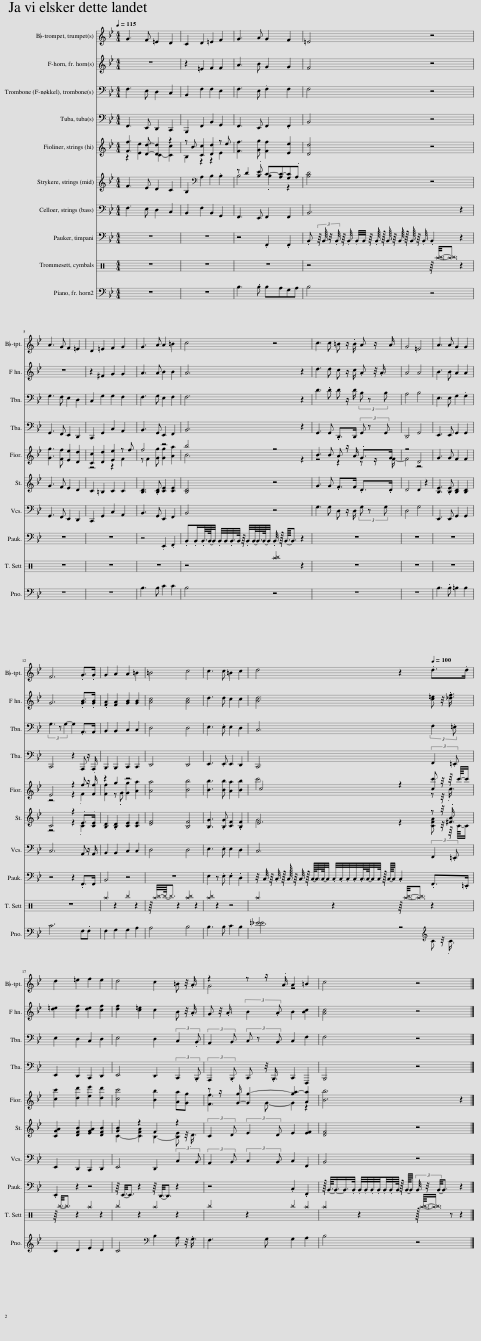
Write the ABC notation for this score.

X:1
%%score ( 1 2 ) 3 4 5 ( 6 7 ) ( 8 9 ) 10 11 12 ( 13 14 )
L:1/8
Q:1/4=115
M:4/4
I:linebreak $
K:Bb
V:1 treble transpose=-2
V:2 treble transpose="-2 "
V:3 treble transpose=-7
V:4 bass
V:5 bass
V:6 treble
V:7 treble
V:8 treble
V:9 treble
V:10 bass
V:11 bass
V:12 perc
K:none
V:13 bass
V:14 bass
V:1
[K:Bb] G3 F =E2 D2 | C2 D2 =E2 F2 | G3 A G2 F2 | =E4 z4 |$ A3 G F2 =E2 | %5
 D2 =E2 F2 G2 | G3 A A2 =B2 | c4 z4 | c3 c =B z/ .B/ A z/ A/ | G4 =E4 | %10
 A3 A G2 G2 |$ F6 .G>.G | G2 A2 A2 =B2 | =B4 c4 | c3 c =B2 c2 | %15
 d4 z2[Q:1/4=100] .d>.d |$ d2 =e2 f2 e2 |[Q:1/4=110] d4[Q:1/4=92] c2[Q:1/4=90] =B z/4 .A3/4 |[Q:1/4=80] z2 z z/[Q:1/4=50] .A/ A2 =B2 |[Q:1/4=40] c4 z4 |] %20
V:2
[K:Bb] x8 | x8 | x8 | x8 |$ x8 | %5
 x8 | x8 | x8 | x8 | x8 | %10
 x8 |$ x8 | x8 | x8 | x8 | %15
 x8 |$ x8 | x8 | G4 z4 | x8 |] %20
V:3
[K:Bb] z8 | z2 =E2 F2 F2 | A3 B G2 G2 | F4 z4 |$ z8 | %5
 z2 ^F2 G2 G2 | A3 A B2 B2 | A6 z2 | d3 d c z/ c/ .A z/4 .A3/4 | A4 A4 | %10
 B3 B A2 A2 |$ G6 .[GB]>.[GB] | .[FA]2 [FA]2 [GB]2 [GB]2 | [Ac]4 [Ac]4 | d3 d c2 c2 | %15
 [Bd]6 [c=e] z/4 .[_df]3/4 |$ [d=e]2 [cf]2 [de]2 [cf]2 | [df]2 [c=e]2 c2 B z/4 .A3/4 | G z/4 .A3/4 (3:2:2B2 .A B2 [Bc]2 | [Ac]4 z4 |] %20
V:4
 F,3 E, D,2 C,2 | B,,2 F,2 F,2 E,2 | F,3 E, .F,2 F,2 | F,4 z4 |$ G,3 F, E,2 D,2 | %5
 C,2 G,2 G,2 F,2 | F,3 G, E,2 F,2 | F,6 z2 | D3 .D D z/ D/ (3B, z B, | A,4 B,4 | %10
 E,3 E, G,2 .G,2 |$ (3G,3 z G,2- G,2 .A,,>A,, | B,,2 B,,2 C,2 C,2 | D,4 D,4 | E,3 .E, E,2 D,2 | %15
 C,6 (3:2:2F,2 .=E, |$ E,2 D,2 C,2 D,2 | E,4 D,2 (3:2:2C,2 .B,, | (3:2:2A,,2 B,, (3C, z B,, C,2 F,2 | F,4 z4 |] %20
V:5
 F,,3 E,, D,,2 C,,2 | B,,,2 F,,2 B,,2 G,,2 | F,,3 E,, F,,2 .F,,2 | B,,4 z4 |$ G,,3 F,, E,,2 D,,2 | %5
 C,,2 G,,2 C,2 A,,2 | B,,3 G,, E,,2 F,,2 | B,,6 z2 | G,,3 G,, .D,,>D,, (3G,, z G,, | D,,4 G,,4 | %10
 E,,3 E,, G,,2 G,,2 |$ C,,4 z2 A,,, z/ A,,,/ | B,,,2 B,,,2 C,,2 C,,2 | D,,4 D,,4 | E,,3 .E,, E,,2 D,,2 | %15
 C,,6 (3:2:2F,,2 .=E,, |$ E,,2 D,,2 C,,2 D,,2 | E,,4 D,,2 (3:2:2C,,2 .B,,, | (3:2:2A,,,2 .B,,, C,, z/4 .B,,,3/4 C,,2 F,,,2 | B,,,4 z4 |] %20
V:6
 [Ff]3 [Dd]- [Dd]2 z2 | z B [Cc]2 [Dd]2 z e | [Ff]3 [Gg] [Ff]2 [Ee]2 | [Dd]4 z4 |$ [Gg]3 [Ff] [Ee]2 [Dd]2 | %5
 [Cc]2 [Dd]2 [Ee]2 z f | f4 z4 | b4 z4 | B3 B A z/ A/ .G>G | z4 D4 | %10
 G3 G F2 F2 |$ E4 z2 f z/ .[Ff]/ | z2 g2 z4 | [Aa]4 [Bb]4 | [Bb]3 [Bb] [Aa]2 [Bb]2 | %15
 c4 z2 [cc'] z/4 z/8 c'/8-c'/ |$ [cc']2 [dd']2 [ee']2 [dd']2 | [cc']4 [Bb]2 [Aa][Gg] | z z/ [G-g]/ [Gg-]2 [ga-]2 [Aa]2 | [Bb]6 z2 |] %20
V:7
 z2 [Ee]2 C2- [Cc]2 | B,2 z2 z2 E2 | x8 | x8 |$ x8 | %5
 z4 z2 F2 | z F2 [Gg] [Gg]2 [Aa]2 | B6 z2 | z4 z2 z z/ F/- | F4 z4 | %10
 x8 |$ z4 z2 .F2 | [Ff]2 z .G [Gg]2 [Aa]2 | x8 | x8 | %15
 c'6 z z/4 .c3/4 |$ x8 | x8 | [Ff]3 G- G2 z2 | x8 |] %20
V:8
 F3 E D2 C2 | B,2[K:bass] A,2 B,2 .B,2 | z D2 .[B,E] C-[A,C-][G,C].A, | [B,D]4 z4 |$ G3 F E2 D2 | %5
 C2 =B,2 C2 C2 | [B,D]3 .[B,D] [CE]2 [CE]2 | [B,D]4 z4 | G3 G .F>F .D>.D | D4 D2 z2 | %10
 [B,E]3 .[B,E] [B,D]2 [B,D]2 |$ C4 z2 .E>.[CE] | [B,D]2 .[B,D]2 [CE]2 [CE]2 | [DF]4 [B,F]4 | [B,G]3 .[B,G] [CF]2 .[B,F]2 | %15
 E6 z z/4 .[^FB]3/4 |$ [CGA]2 [DFB]2 [EGA]2 [DFB]2 | [GB]2 z2 F2 z2 | (3:2:2C2 D (3:2:2E2 D E2 [EF]2 | [DF]4 z4 |] %20
V:9
 x8 | x2[K:bass] x6 | B,4 .B,2 z2 | x8 |$ x8 | %5
 x8 | x8 | x8 | x8 | x8 | %10
 x8 |$ z4 z2 .C2 | x8 | x8 | x8 | %15
 G4 z2 [CFA] z/4 z/8 C/8-C/ |$ x8 | C2- [CFA]2 B,2- [B,E] z/4 .D3/4 | x8 | x8 |] %20
V:10
 F,3 E, D,2 C,2 | B,,2 F,2 B,,2 G,,2 | F,,3 E,, F,,2 F,,2 | B,,6 z2 |$ G,,3 F,, E,,2 D,,2 | %5
 C,,2 G,,2 C,2 A,,2 | B,,3 G,, E,,2 F,,2 | B,,4 z4 | G,3 G, D, z/ D,/ (3G, z G, | D,4 G,4 | %10
 E,,3 E,, G,,2 G,,2 |$ C,6 A,, z/ A,,/ | B,,2 B,,2 C,2 C,2 | D,4 D,4 | E,3 .E, E,2 D,2 | %15
 C,6 (3:2:2F,,2 .=E,, |$ E,,2 D,,2 C,,2 D,,2 | E,,4 D,,2 (3:2:2C,2 B,, | (3:2:2A,,2 B,, (3:2:2C,2 B,, C,2 F,,2 | B,,4 z4 |] %20
V:11
 z8 | z8 | z4 .F,,2 .F,,2 | .B,, (3:2:4z/8 B,,/8 z/4 .B,,/4 z/8 .B,,3/8 .B,,/4B,,/4 z/8 .B,,/8 z/16 B,,3/16 z/8 B,,/8 z/16 B,,3/16 z/8 .B,,3/8 .B,,2 z2 |$ z8 | %5
 z8 | z4 .E,,2 .F,,2 | .B,,.B,,/.B,,/8>B,,/8-B,,/4 .B,,/4B,,/4.B,,/4>B,,/4 z/8 .B,,/4B,,/8-B,,/8>B,,/8-B,,/4 .B,,/4 z/16 B,,3/16-B,,3/2 z2 | z8 | z8 | %10
 z8 |$ z4 z2 .F,,>F,, | B,,4 z4 | z8 | E,2 z .E, .E,2 .D,2 | %15
 z/4 C,/4 z/8 .C,/4 z/16 C,/16 z/8 C,/4 z/16 C,/8-<C,/8C,/16-C,/4 .C,/4.C,/4.C,/4.C,/4.C,/8>C,/8-C,/4C,/8 z/16 C,/16-C,/4 .C,2 .F,,>.=E,, |$ .E,,2 z2 z4 | z/8 E,,3/8-E,,3/2 z2 z/8 D,,3/8-D,,3/2 z2 | z4 .C,2 .F,,2 | z/16 B,,3/16-B,,3/4-B,,/>.B,,/ .B,,/4.B,,/4.B,,/4.B,,/4.B,,/4.B,,/4B,,/8 z/16 B,,/16-B,,/4 (3B,,/4 z/4 B,,/4-B,,3/2 z2 |] %20
V:12
[K:C] z8 | z8 | z8 | z4 z/8 [^a^b]3/8-[^a^b]3/2 z2 |$ z8 | %5
 z8 | z8 | z4 [^a^b]2 z2 | z8 | z8 | %10
 z8 |$ z8 | ^a2 z2 ^b2 z2 | z/8 [^a^b-]/4^b/8-^b3/2 z2 [^a^b]2 z2 | [^a^b]2 z2 z4 | %15
 ^a2 z2 z/8 [^a^b]3/8-[^a^b]3/2 z2 |$ z/8 ^b3/8-^b3/2 z2 ^a2 z2 | ^b2 z2 ^a2 z2 | ^b2 z2 ^b2 ^a2 | ^a2 z2 z/16 [^a^b]3/16-[^a^b]3/4 z z2 |] %20
V:13
 z8 | z8 | B,3 .B, B,A,G,A, | B,4 z4 |$ z8 | %5
 z8 | B,3 B, C2 C2 | B,4 z4 | z8 | z8 | %10
 B,3 .B, =B,2 B,2 |$ C6 F,.F, | F,2 G,2 G,2 A,2 | A,4 B,4 | B,3 B, C2 B,2 | %15
 =E4 z4[K:treble] |$ C2 D2 E2 D2 | C4[K:bass] B,2 A, z/4 .G,3/4 | F,3 G, G,2 A,2 | B,4 z4 |] %20
V:14
 x8 | x8 | x8 | x8 |$ x8 | %5
 x8 | x8 | x8 | x8 | x8 | %10
 x8 |$ x8 | x8 | x8 | x8 | %15
 _E6[K:treble] C z/4 .C3/4 |$ x8 | x4[K:bass] x4 | x8 | x8 |] %20
